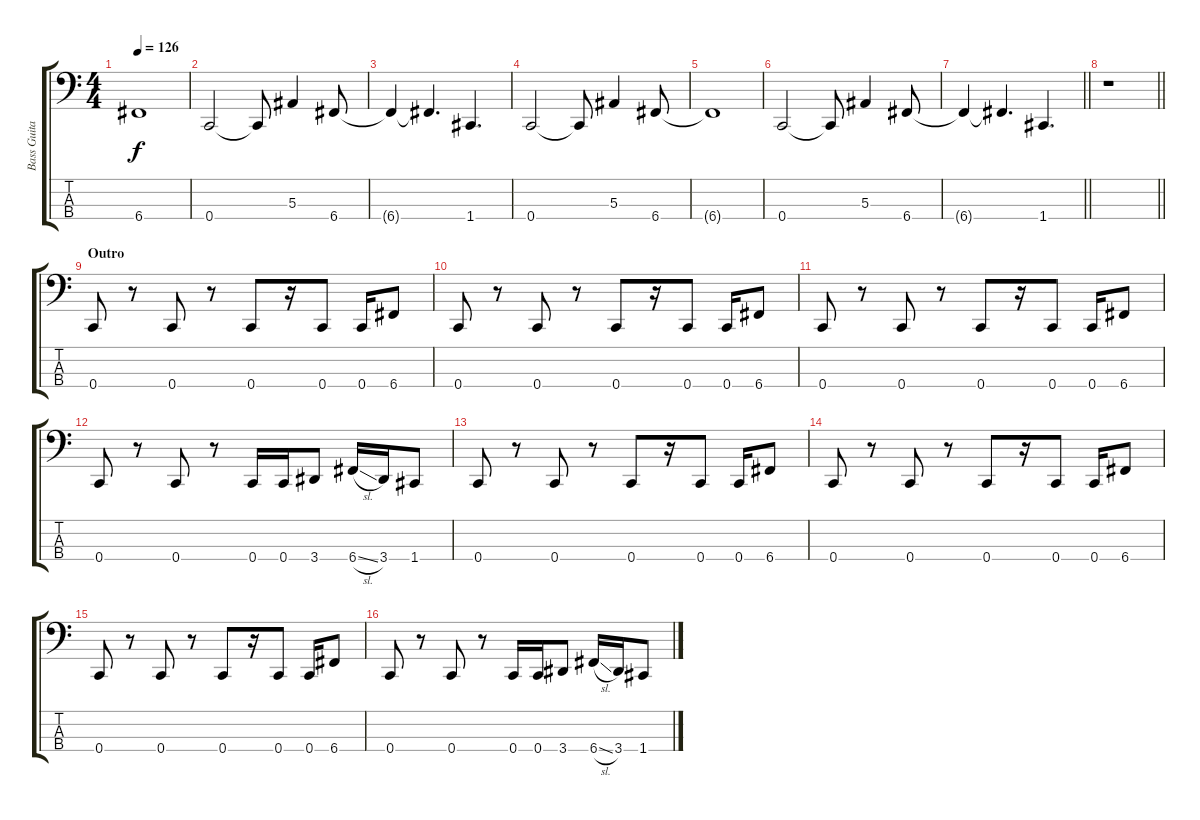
\track ("Bass Guitar" "Bass Guita") {instrument electricbassfinger}
\staff {score tabs}
\tuning (Eb2 Bb1 F1 C1) {hide}
\ts (4 4)
\tempo 126
\clef f4
\ks c
6.4{t}.1{dy f} |
0.4.2 0.4{t}.8 5.3.4 6.4.8 |
6.4{t}.4 6.4{t}.4{d} 1.4.4{d} |
0.4.2 0.4{t}.8 5.3.4 6.4.8 |
6.4{t}.1 |
0.4.2 0.4{t}.8 5.3.4 6.4.8 |
\barLineRight lightlight
6.4{t}.4 6.4{t}.4{d} 1.4.4{d} |
\section ("" "")
\barLineRight lightlight
r.1 |
\section ("" "Outro")
0.4.8 r.8 0.4.8 r.8 0.4.8 r.16 0.4.8 0.4.16 6.4.8 |
0.4.8 r.8 0.4.8 r.8 0.4.8 r.16 0.4.8 0.4.16 6.4.8 |
0.4.8 r.8 0.4.8 r.8 0.4.8 r.16 0.4.8 0.4.16 6.4.8 |
0.4.8 r.8 0.4.8 r.8 0.4.16 0.4.16 3.4.8 6.4{sl}.16 3.4.16 1.4.8 |
0.4.8 r.8 0.4.8 r.8 0.4.8 r.16 0.4.8 0.4.16 6.4.8 |
0.4.8 r.8 0.4.8 r.8 0.4.8 r.16 0.4.8 0.4.16 6.4.8 |
0.4.8 r.8 0.4.8 r.8 0.4.8 r.16 0.4.8 0.4.16 6.4.8 |
0.4.8 r.8 0.4.8 r.8 0.4.16 0.4.16 3.4.8 6.4{sl}.16 3.4.16 1.4.8
